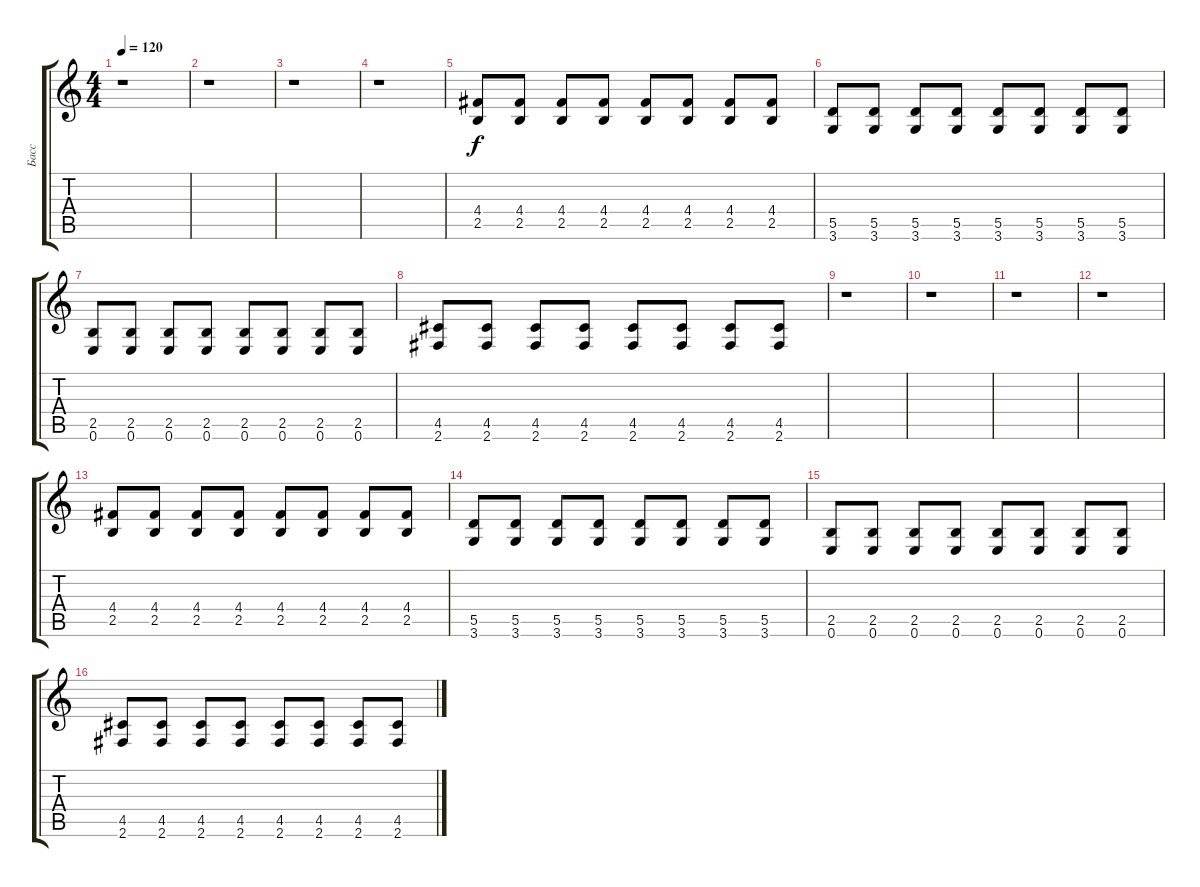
\track ("Басс" "Басс") {instrument electricbasspick}
\staff {score tabs}
\tuning (E4 B3 G3 D3 A2 E2) {hide}
\ts (4 4)
\tempo 120
\clef g2
\ks c
r.1{dy f instrument electricbasspick} |
r.1 |
r.1 |
r.1 |
(4.4 2.5).8 (4.4 2.5).8 (4.4 2.5).8 (4.4 2.5).8 (4.4 2.5).8 (4.4 2.5).8 (4.4 2.5).8 (4.4 2.5).8 |
(5.5 3.6).8 (5.5 3.6).8 (5.5 3.6).8 (5.5 3.6).8 (5.5 3.6).8 (5.5 3.6).8 (5.5 3.6).8 (5.5 3.6).8 |
(2.5 0.6).8 (2.5 0.6).8 (2.5 0.6).8 (2.5 0.6).8 (2.5 0.6).8 (2.5 0.6).8 (2.5 0.6).8 (2.5 0.6).8 |
(4.5 2.6).8 (4.5 2.6).8 (4.5 2.6).8 (4.5 2.6).8 (4.5 2.6).8 (4.5 2.6).8 (4.5 2.6).8 (4.5 2.6).8 |
r.1 |
r.1 |
r.1 |
r.1 |
(4.4 2.5).8 (4.4 2.5).8 (4.4 2.5).8 (4.4 2.5).8 (4.4 2.5).8 (4.4 2.5).8 (4.4 2.5).8 (4.4 2.5).8 |
(5.5 3.6).8 (5.5 3.6).8 (5.5 3.6).8 (5.5 3.6).8 (5.5 3.6).8 (5.5 3.6).8 (5.5 3.6).8 (5.5 3.6).8 |
(2.5 0.6).8 (2.5 0.6).8 (2.5 0.6).8 (2.5 0.6).8 (2.5 0.6).8 (2.5 0.6).8 (2.5 0.6).8 (2.5 0.6).8 |
(4.5 2.6).8 (4.5 2.6).8 (4.5 2.6).8 (4.5 2.6).8 (4.5 2.6).8 (4.5 2.6).8 (4.5 2.6).8 (4.5 2.6).8
